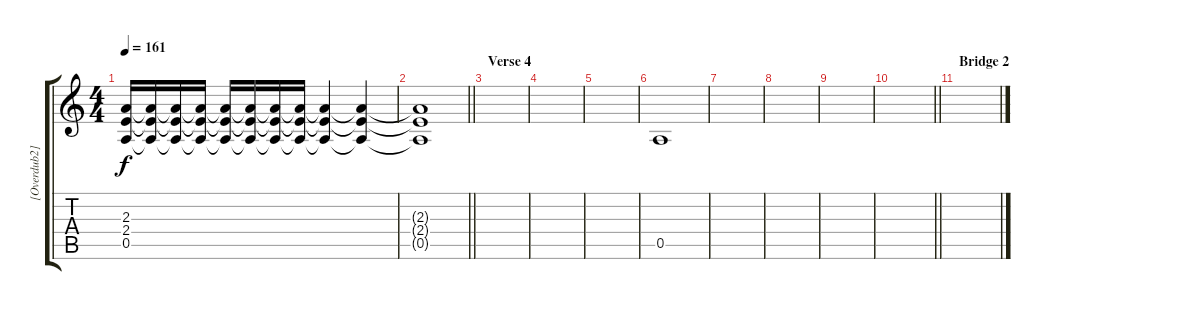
\track ("[Overdub2]" "[Overdub2]") {instrument distortionguitar}
\staff {score tabs}
\tuning (E4 B3 G3 D3 A2 E2) {hide}
\ts (4 4)
\tempo 161
\clef g2
\ks c
(2.3{t} 2.4{t} 0.5{t}).16{dy f volume 6 instrument guitarharmonics} (2.3{t} 2.4{t} 0.5{t}).16 (2.3{t} 2.4{t} 0.5{t}).16 (2.3{t} 2.4{t} 0.5{t}).16 (2.3{t} 2.4{t} 0.5{t}).16{volume 7} (2.3{t} 2.4{t} 0.5{t}).16 (2.3{t} 2.4{t} 0.5{t}).16 (2.3{t} 2.4{t} 0.5{t}).16 (2.3{t} 2.4{t} 0.5{t}).4{volume 8} (2.3{t} 2.4{t} 0.5{t}).4{volume 9} |
\barLineRight lightlight
(2.3{t} 2.4{t} 0.5{t}).1 |
\section ("" "Verse 4")
|
|
|
0.5.1{volume 14 balance 15 instrument fx2soundtrack} |
|
|
|
\barLineRight lightlight
|
\section ("" "Bridge 2")
